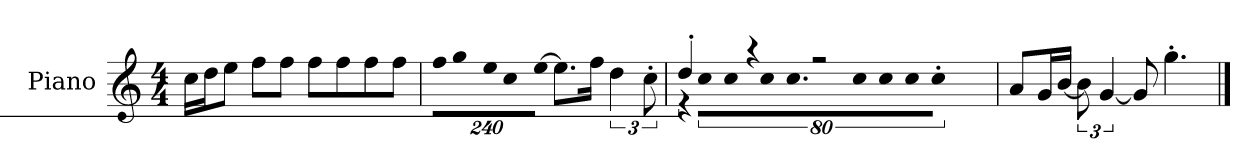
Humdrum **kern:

**kern
*part1
*staff1
*I"Piano
*I'P-no
*clefG2
*k[]
*M4/4
*MM90
=1
16cc\LL
16dd\J
8ee\J
8ff\L
8ff\J
8ff\L
8ff\
8ff\
8ff\J
=2
*Xbrackettup
!LO:N:vis=16
1920%137ff\KL
!LO:N:vis=8
960%137gg\
!LO:N:vis=16
1920%137ee\K
!LO:N:vis=8
960%137cc\
!LO:N:vis=16
[1920%137ee\Jk
8.ee\L]
16ff\Jk
*brackettup
6dd\
12cc'\
=3
*^
!	!LO:N:vis=16
4dd'/	1920%107r
!	!LO:N:vis=8
.	640%71cc\L
!	!LO:N:vis=8
.	640%71cc\
4r	.
!	!LO:N:vis=8
.	640%71cc\
.	9.cc\
2r	.
!	!LO:N:vis=8
.	640%71cc\
!	!LO:N:vis=8
.	640%71cc\
!	!LO:N:vis=8
.	640%71cc\
!	!LO:N:vis=8
.	640%71cc'\J
.	960ryy
*v	*v
=4
8a/L
16g/L
[16b/JJ
12b\]
[6g/
8g/]
4.gg'\
==
*-
